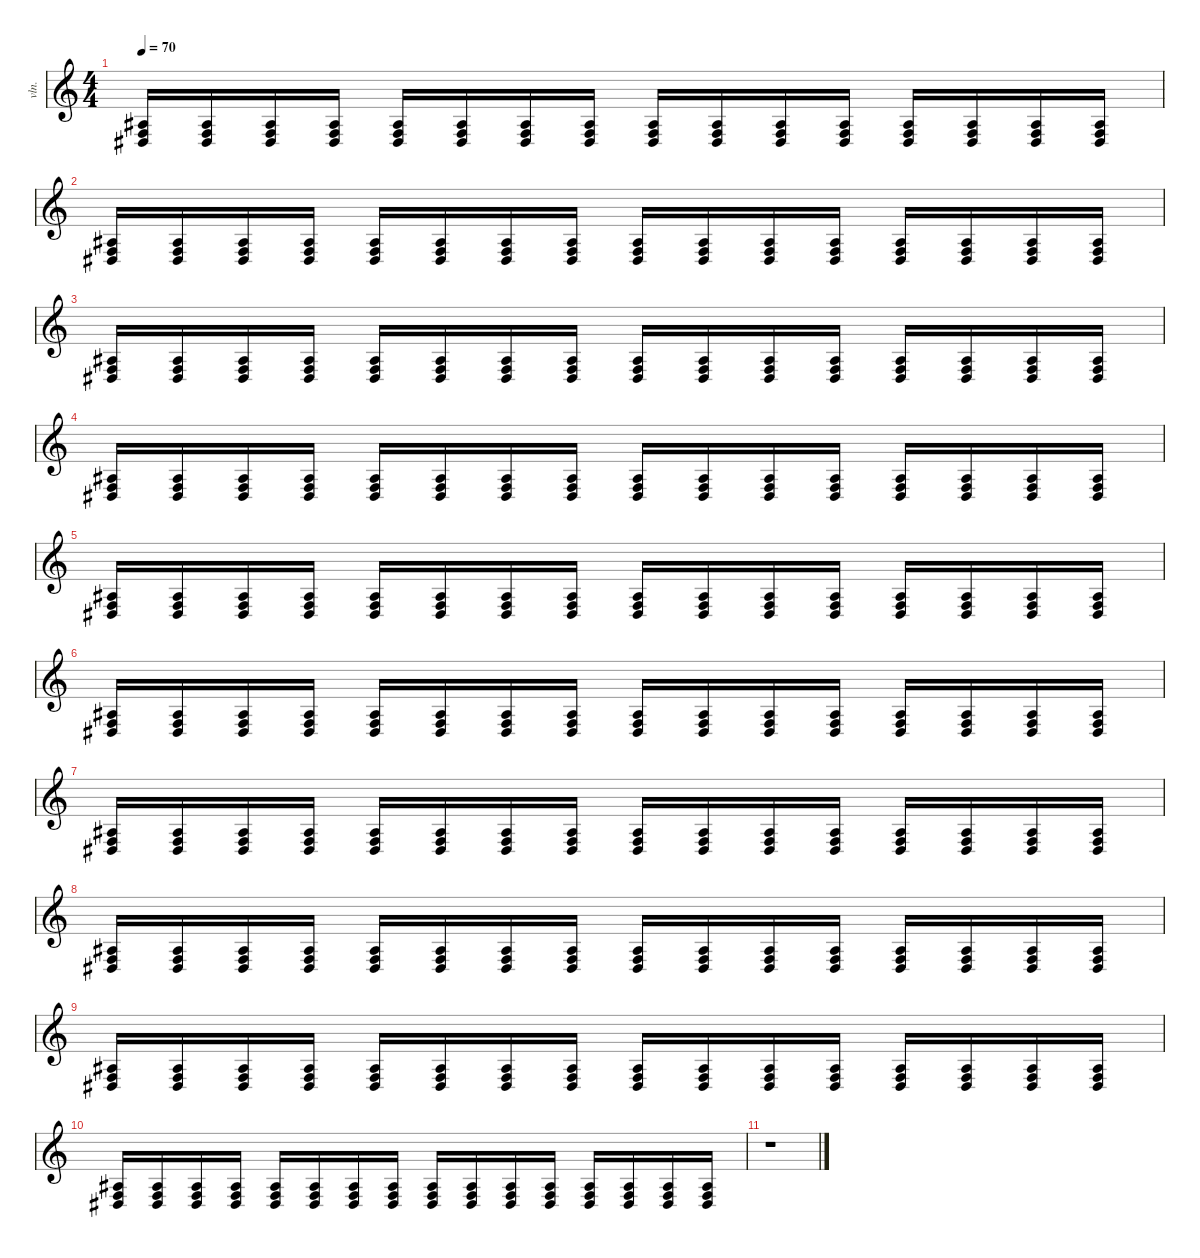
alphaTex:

\defaultSystemsLayout 4
\hideDynamics
\bracketExtendMode groupsimilarinstruments
\otherSystemsTrackNameOrientation horizontal
\track ("Keys2" "vln.") {defaultSystemsLayout 8 instrument synthstrings1}
\staff {score}
\tuning (E4 B3 G3 D3 A2 E2)
\ts (4 4)
\tempo 70
\clef g2
\ks c
(3.3{acc #} 3.4 6.5{acc #}).16{dy mp beam Up} (3.3{acc #} 3.4 6.5{acc #}).16{beam Up} (3.3{acc #} 3.4 6.5{acc #}).16{beam Up} (3.3{acc #} 3.4 6.5{acc #}).16{beam Up} (3.3{acc #} 3.4 6.5{acc #}).16{beam Up} (3.3{acc #} 3.4 6.5{acc #}).16{beam Up} (3.3{acc #} 3.4 6.5{acc #}).16{beam Up} (3.3{acc #} 3.4 6.5{acc #}).16{beam Up} (3.3{acc #} 3.4 6.5{acc #}).16{beam Up} (3.3{acc #} 3.4 6.5{acc #}).16{beam Up} (3.3{acc #} 3.4 6.5{acc #}).16{beam Up} (3.3{acc #} 3.4 6.5{acc #}).16{beam Up} (3.3{acc #} 3.4 6.5{acc #}).16{beam Up} (3.3{acc #} 3.4 6.5{acc #}).16{beam Up} (3.3{acc #} 3.4 6.5{acc #}).16{beam Up} (3.3{acc #} 3.4 6.5{acc #}).16{beam Up} |
(3.3{acc #} 3.4 6.5{acc #}).16{beam Up} (3.3{acc #} 3.4 6.5{acc #}).16{beam Up} (3.3{acc #} 3.4 6.5{acc #}).16{beam Up} (3.3{acc #} 3.4 6.5{acc #}).16{beam Up} (3.3{acc #} 3.4 6.5{acc #}).16{beam Up} (3.3{acc #} 3.4 6.5{acc #}).16{beam Up} (3.3{acc #} 3.4 6.5{acc #}).16{beam Up} (3.3{acc #} 3.4 6.5{acc #}).16{beam Up} (3.3{acc #} 3.4 6.5{acc #}).16{beam Up} (3.3{acc #} 3.4 6.5{acc #}).16{beam Up} (3.3{acc #} 3.4 6.5{acc #}).16{beam Up} (3.3{acc #} 3.4 6.5{acc #}).16{beam Up} (3.3{acc #} 3.4 6.5{acc #}).16{beam Up} (3.3{acc #} 3.4 6.5{acc #}).16{beam Up} (3.3{acc #} 3.4 6.5{acc #}).16{beam Up} (3.3{acc #} 3.4 6.5{acc #}).16{beam Up} |
(3.3{acc #} 3.4 6.5{acc #}).16{beam Up} (3.3{acc #} 3.4 6.5{acc #}).16{beam Up} (3.3{acc #} 3.4 6.5{acc #}).16{beam Up} (3.3{acc #} 3.4 6.5{acc #}).16{beam Up} (3.3{acc #} 3.4 6.5{acc #}).16{beam Up} (3.3{acc #} 3.4 6.5{acc #}).16{beam Up} (3.3{acc #} 3.4 6.5{acc #}).16{beam Up} (3.3{acc #} 3.4 6.5{acc #}).16{beam Up} (3.3{acc #} 3.4 6.5{acc #}).16{beam Up} (3.3{acc #} 3.4 6.5{acc #}).16{beam Up} (3.3{acc #} 3.4 6.5{acc #}).16{beam Up} (3.3{acc #} 3.4 6.5{acc #}).16{beam Up} (3.3{acc #} 3.4 6.5{acc #}).16{beam Up} (3.3{acc #} 3.4 6.5{acc #}).16{beam Up} (3.3{acc #} 3.4 6.5{acc #}).16{beam Up} (3.3{acc #} 3.4 6.5{acc #}).16{beam Up} |
(3.3{acc #} 3.4 6.5{acc #}).16{beam Up} (3.3{acc #} 3.4 6.5{acc #}).16{beam Up} (3.3{acc #} 3.4 6.5{acc #}).16{beam Up} (3.3{acc #} 3.4 6.5{acc #}).16{beam Up} (3.3{acc #} 3.4 6.5{acc #}).16{beam Up} (3.3{acc #} 3.4 6.5{acc #}).16{beam Up} (3.3{acc #} 3.4 6.5{acc #}).16{beam Up} (3.3{acc #} 3.4 6.5{acc #}).16{beam Up} (3.3{acc #} 3.4 6.5{acc #}).16{beam Up} (3.3{acc #} 3.4 6.5{acc #}).16{beam Up} (3.3{acc #} 3.4 6.5{acc #}).16{beam Up} (3.3{acc #} 3.4 6.5{acc #}).16{beam Up} (3.3{acc #} 3.4 6.5{acc #}).16{beam Up} (3.3{acc #} 3.4 6.5{acc #}).16{beam Up} (3.3{acc #} 3.4 6.5{acc #}).16{beam Up} (3.3{acc #} 3.4 6.5{acc #}).16{beam Up} |
(3.3{acc #} 3.4 6.5{acc #}).16{beam Up} (3.3{acc #} 3.4 6.5{acc #}).16{beam Up} (3.3{acc #} 3.4 6.5{acc #}).16{beam Up} (3.3{acc #} 3.4 6.5{acc #}).16{beam Up} (3.3{acc #} 3.4 6.5{acc #}).16{beam Up} (3.3{acc #} 3.4 6.5{acc #}).16{beam Up} (3.3{acc #} 3.4 6.5{acc #}).16{beam Up} (3.3{acc #} 3.4 6.5{acc #}).16{beam Up} (3.3{acc #} 3.4 6.5{acc #}).16{beam Up} (3.3{acc #} 3.4 6.5{acc #}).16{beam Up} (3.3{acc #} 3.4 6.5{acc #}).16{beam Up} (3.3{acc #} 3.4 6.5{acc #}).16{beam Up} (3.3{acc #} 3.4 6.5{acc #}).16{beam Up} (3.3{acc #} 3.4 6.5{acc #}).16{beam Up} (3.3{acc #} 3.4 6.5{acc #}).16{beam Up} (3.3{acc #} 3.4 6.5{acc #}).16{beam Up} |
(3.3{acc #} 3.4 6.5{acc #}).16{beam Up} (3.3{acc #} 3.4 6.5{acc #}).16{beam Up} (3.3{acc #} 3.4 6.5{acc #}).16{beam Up} (3.3{acc #} 3.4 6.5{acc #}).16{beam Up} (3.3{acc #} 3.4 6.5{acc #}).16{beam Up} (3.3{acc #} 3.4 6.5{acc #}).16{beam Up} (3.3{acc #} 3.4 6.5{acc #}).16{beam Up} (3.3{acc #} 3.4 6.5{acc #}).16{beam Up} (3.3{acc #} 3.4 6.5{acc #}).16{beam Up} (3.3{acc #} 3.4 6.5{acc #}).16{beam Up} (3.3{acc #} 3.4 6.5{acc #}).16{beam Up} (3.3{acc #} 3.4 6.5{acc #}).16{beam Up} (3.3{acc #} 3.4 6.5{acc #}).16{beam Up} (3.3{acc #} 3.4 6.5{acc #}).16{beam Up} (3.3{acc #} 3.4 6.5{acc #}).16{beam Up} (3.3{acc #} 3.4 6.5{acc #}).16{beam Up} |
(3.3{acc #} 3.4 6.5{acc #}).16{beam Up} (3.3{acc #} 3.4 6.5{acc #}).16{beam Up} (3.3{acc #} 3.4 6.5{acc #}).16{beam Up} (3.3{acc #} 3.4 6.5{acc #}).16{beam Up} (3.3{acc #} 3.4 6.5{acc #}).16{beam Up} (3.3{acc #} 3.4 6.5{acc #}).16{beam Up} (3.3{acc #} 3.4 6.5{acc #}).16{beam Up} (3.3{acc #} 3.4 6.5{acc #}).16{beam Up} (3.3{acc #} 3.4 6.5{acc #}).16{beam Up} (3.3{acc #} 3.4 6.5{acc #}).16{beam Up} (3.3{acc #} 3.4 6.5{acc #}).16{beam Up} (3.3{acc #} 3.4 6.5{acc #}).16{beam Up} (3.3{acc #} 3.4 6.5{acc #}).16{beam Up} (3.3{acc #} 3.4 6.5{acc #}).16{beam Up} (3.3{acc #} 3.4 6.5{acc #}).16{beam Up} (3.3{acc #} 3.4 6.5{acc #}).16{beam Up} |
(3.3{acc #} 3.4 6.5{acc #}).16{beam Up} (3.3{acc #} 3.4 6.5{acc #}).16{beam Up} (3.3{acc #} 3.4 6.5{acc #}).16{beam Up} (3.3{acc #} 3.4 6.5{acc #}).16{beam Up} (3.3{acc #} 3.4 6.5{acc #}).16{beam Up} (3.3{acc #} 3.4 6.5{acc #}).16{beam Up} (3.3{acc #} 3.4 6.5{acc #}).16{beam Up} (3.3{acc #} 3.4 6.5{acc #}).16{beam Up} (3.3{acc #} 3.4 6.5{acc #}).16{beam Up} (3.3{acc #} 3.4 6.5{acc #}).16{beam Up} (3.3{acc #} 3.4 6.5{acc #}).16{beam Up} (3.3{acc #} 3.4 6.5{acc #}).16{beam Up} (3.3{acc #} 3.4 6.5{acc #}).16{beam Up} (3.3{acc #} 3.4 6.5{acc #}).16{beam Up} (3.3{acc #} 3.4 6.5{acc #}).16{beam Up} (3.3{acc #} 3.4 6.5{acc #}).16{beam Up} |
(3.3{acc #} 3.4 6.5{acc #}).16{beam Up} (3.3{acc #} 3.4 6.5{acc #}).16{beam Up} (3.3{acc #} 3.4 6.5{acc #}).16{beam Up} (3.3{acc #} 3.4 6.5{acc #}).16{beam Up} (3.3{acc #} 3.4 6.5{acc #}).16{beam Up} (3.3{acc #} 3.4 6.5{acc #}).16{beam Up} (3.3{acc #} 3.4 6.5{acc #}).16{beam Up} (3.3{acc #} 3.4 6.5{acc #}).16{beam Up} (3.3{acc #} 3.4 6.5{acc #}).16{beam Up} (3.3{acc #} 3.4 6.5{acc #}).16{beam Up} (3.3{acc #} 3.4 6.5{acc #}).16{beam Up} (3.3{acc #} 3.4 6.5{acc #}).16{beam Up} (3.3{acc #} 3.4 6.5{acc #}).16{beam Up} (3.3{acc #} 3.4 6.5{acc #}).16{beam Up} (3.3{acc #} 3.4 6.5{acc #}).16{beam Up} (3.3{acc #} 3.4 6.5{acc #}).16{beam Up} |
(3.3{acc #} 3.4 6.5{acc #}).16{beam Up} (3.3{acc #} 3.4 6.5{acc #}).16{beam Up} (3.3{acc #} 3.4 6.5{acc #}).16{beam Up} (3.3{acc #} 3.4 6.5{acc #}).16{beam Up} (3.3{acc #} 3.4 6.5{acc #}).16{beam Up} (3.3{acc #} 3.4 6.5{acc #}).16{beam Up} (3.3{acc #} 3.4 6.5{acc #}).16{beam Up} (3.3{acc #} 3.4 6.5{acc #}).16{beam Up} (3.3{acc #} 3.4 6.5{acc #}).16{beam Up} (3.3{acc #} 3.4 6.5{acc #}).16{beam Up} (3.3{acc #} 3.4 6.5{acc #}).16{beam Up} (3.3{acc #} 3.4 6.5{acc #}).16{beam Up} (3.3{acc #} 3.4 6.5{acc #}).16{beam Up} (3.3{acc #} 3.4 6.5{acc #}).16{beam Up} (3.3{acc #} 3.4 6.5{acc #}).16{beam Up} (3.3{acc #} 3.4 6.5{acc #}).16{beam Up} |
r.1{beam Down}
